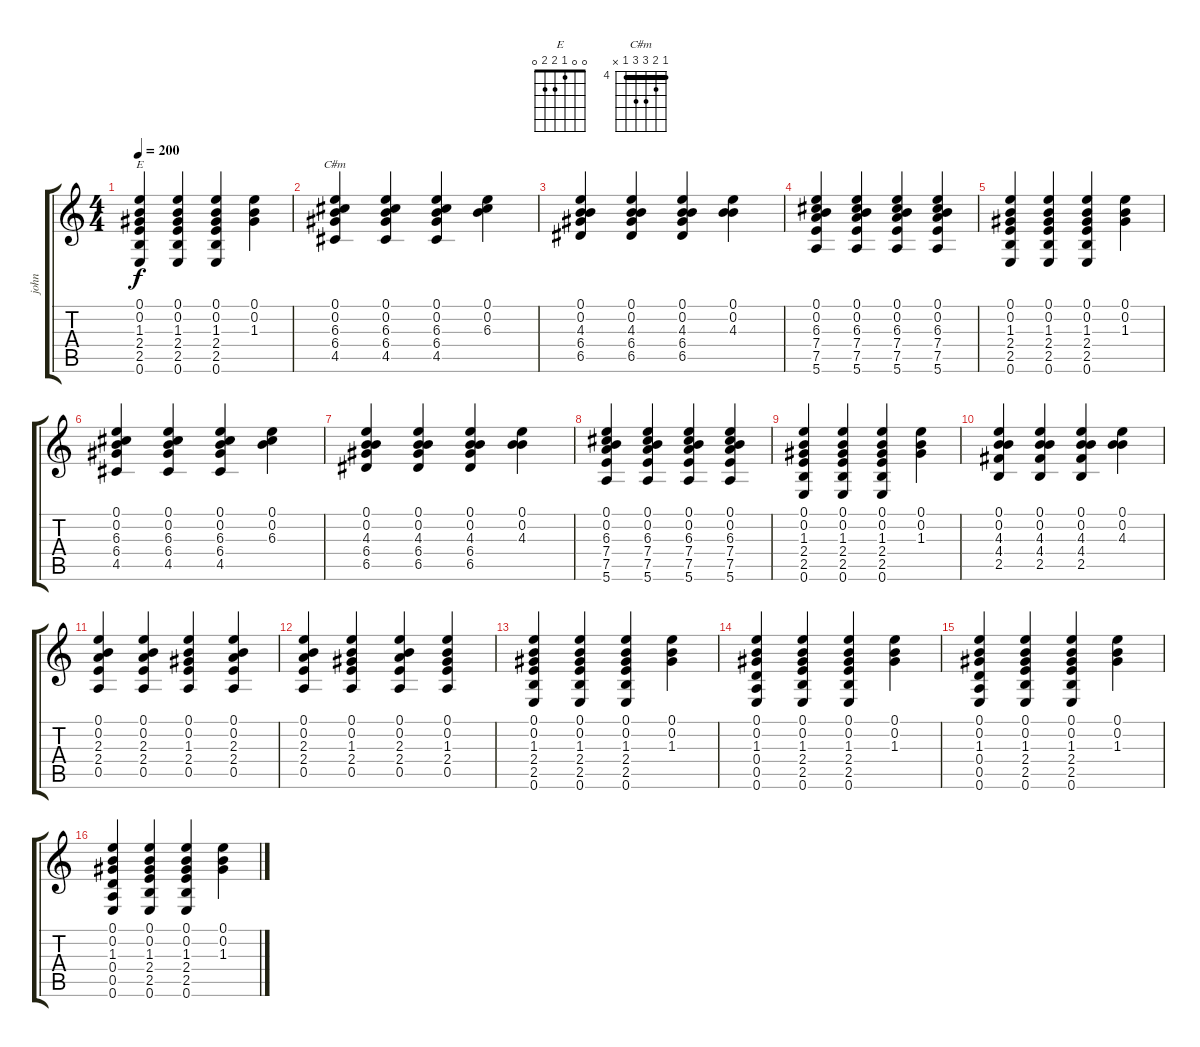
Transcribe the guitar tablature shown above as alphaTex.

\track ("john" "john") {instrument acousticguitarsteel}
\staff {score tabs}
\tuning (E4 B3 G3 D3 A2 E2) {hide}
\chord ("E" 0 0 1 2 2 0)
\chord ("C#m" 4 5 6 6 4 x) {firstfret 4 barre 4}
\ts (4 4)
\tempo 200
\clef g2
\ks c
(0.1 0.2 1.3 2.4 2.5 0.6).4{ch "E" dy f} (0.1 0.2 1.3 2.4 2.5 0.6).4 (0.1 0.2 1.3 2.4 2.5 0.6).4 (0.1 0.2 1.3).4 |
(0.1 0.2 6.3 6.4 4.5).4{ch "C#m"} (0.1 0.2 6.3 6.4 4.5).4 (0.1 0.2 6.3 6.4 4.5).4 (0.1 0.2 6.3).4 |
(0.1 0.2 4.3 6.4 6.5).4 (0.1 0.2 4.3 6.4 6.5).4 (0.1 0.2 4.3 6.4 6.5).4 (0.1 0.2 4.3).4 |
(0.1 0.2 6.3 7.4 7.5 5.6).4 (0.1 0.2 6.3 7.4 7.5 5.6).4 (0.1 0.2 6.3 7.4 7.5 5.6).4 (0.1 0.2 6.3 7.4 7.5 5.6).4 |
(0.1 0.2 1.3 2.4 2.5 0.6).4 (0.1 0.2 1.3 2.4 2.5 0.6).4 (0.1 0.2 1.3 2.4 2.5 0.6).4 (0.1 0.2 1.3).4 |
(0.1 0.2 6.3 6.4 4.5).4 (0.1 0.2 6.3 6.4 4.5).4 (0.1 0.2 6.3 6.4 4.5).4 (0.1 0.2 6.3).4 |
(0.1 0.2 4.3 6.4 6.5).4 (0.1 0.2 4.3 6.4 6.5).4 (0.1 0.2 4.3 6.4 6.5).4 (0.1 0.2 4.3).4 |
(0.1 0.2 6.3 7.4 7.5 5.6).4 (0.1 0.2 6.3 7.4 7.5 5.6).4 (0.1 0.2 6.3 7.4 7.5 5.6).4 (0.1 0.2 6.3 7.4 7.5 5.6).4 |
(0.1 0.2 1.3 2.4 2.5 0.6).4 (0.1 0.2 1.3 2.4 2.5 0.6).4 (0.1 0.2 1.3 2.4 2.5 0.6).4 (0.1 0.2 1.3).4 |
(0.1 0.2 4.3 4.4 2.5).4 (0.1 0.2 4.3 4.4 2.5).4 (0.1 0.2 4.3 4.4 2.5).4 (0.1 0.2 4.3).4 |
(0.1 0.2 2.3 2.4 0.5).4 (0.1 0.2 2.3 2.4 0.5).4 (0.1 0.2 1.3 2.4 0.5).4 (0.1 0.2 2.3 2.4 0.5).4 |
(0.1 0.2 2.3 2.4 0.5).4 (0.1 0.2 1.3 2.4 0.5).4 (0.1 0.2 2.3 2.4 0.5).4 (0.1 0.2 1.3 2.4 0.5).4 |
(0.1 0.2 1.3 2.4 2.5 0.6).4 (0.1 0.2 1.3 2.4 2.5 0.6).4 (0.1 0.2 1.3 2.4 2.5 0.6).4 (0.1 0.2 1.3).4 |
(0.1 0.2 1.3 0.4 0.5 0.6).4 (0.1 0.2 1.3 2.4 2.5 0.6).4 (0.1 0.2 1.3 2.4 2.5 0.6).4 (0.1 0.2 1.3).4 |
(0.1 0.2 1.3 0.4 0.5 0.6).4 (0.1 0.2 1.3 2.4 2.5 0.6).4 (0.1 0.2 1.3 2.4 2.5 0.6).4 (0.1 0.2 1.3).4 |
(0.1 0.2 1.3 0.4 0.5 0.6).4 (0.1 0.2 1.3 2.4 2.5 0.6).4 (0.1 0.2 1.3 2.4 2.5 0.6).4 (0.1 0.2 1.3).4
